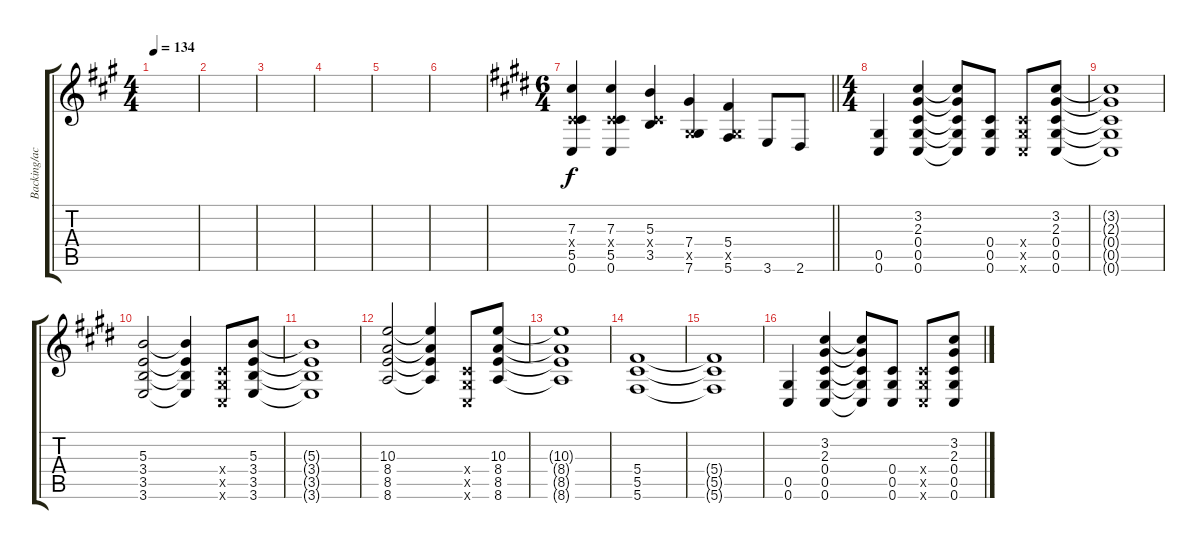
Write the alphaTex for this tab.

\track ("Backing/acoustic/delay" "Backing/ac") {instrument acousticguitarsteel}
\staff {score tabs}
\tuning (Eb4 Bb3 Gb3 Db3 Ab2 Db2) {hide}
\ts (4 4)
\tempo 134
\clef g2
\ks f#minor
|
|
|
|
|
|
\ts (6 4)
\barLineRight lightlight
\ks c#minor
(7.3 0.4{x} 5.5 0.6).4{volume 14 instrument distortionguitar} (7.3 0.4{x} 5.5 0.6).4 (5.3 0.4{x} 3.5).4 (7.4 0.5{x} 7.6).4 (5.4 0.5{x} 5.6).4 3.6.8 2.6.8 |
\ts (4 4)
(0.5 0.6).4 (3.2 2.3 0.4 0.5 0.6).4 (3.2{t} 2.3{t} 0.4{t} 0.5{t} 0.6{t}).8 (0.4 0.5 0.6).8 (0.4{x} 0.5{x} 0.6{x}).8 (3.2 2.3 0.4 0.5 0.6).8 |
(3.2{t} 2.3{t} 0.4{t} 0.5{t} 0.6{t}).1 |
(5.3 3.4 3.5 3.6).2 (5.3{t} 3.4{t} 3.5{t} 3.6{t}).4 (0.4{x} 0.5{x} 0.6{x}).8 (5.3 3.4 3.5 3.6).8 |
(5.3{t} 3.4{t} 3.5{t} 3.6{t}).1 |
(10.3 8.4 8.5 8.6).2 (10.3{t} 8.4{t} 8.5{t} 8.6{t}).4 (0.4{x} 0.5{x} 0.6{x}).8 (10.3 8.4 8.5 8.6).8 |
(10.3{t} 8.4{t} 8.5{t} 8.6{t}).1 |
(5.4 5.5 5.6).1 |
(5.4{t} 5.5{t} 5.6{t}).1 |
(0.5 0.6).4 (3.2 2.3 0.4 0.5 0.6).4 (3.2{t} 2.3{t} 0.4{t} 0.5{t} 0.6{t}).8 (0.4 0.5 0.6).8 (0.4{x} 0.5{x} 0.6{x}).8 (3.2 2.3 0.4 0.5 0.6).8
